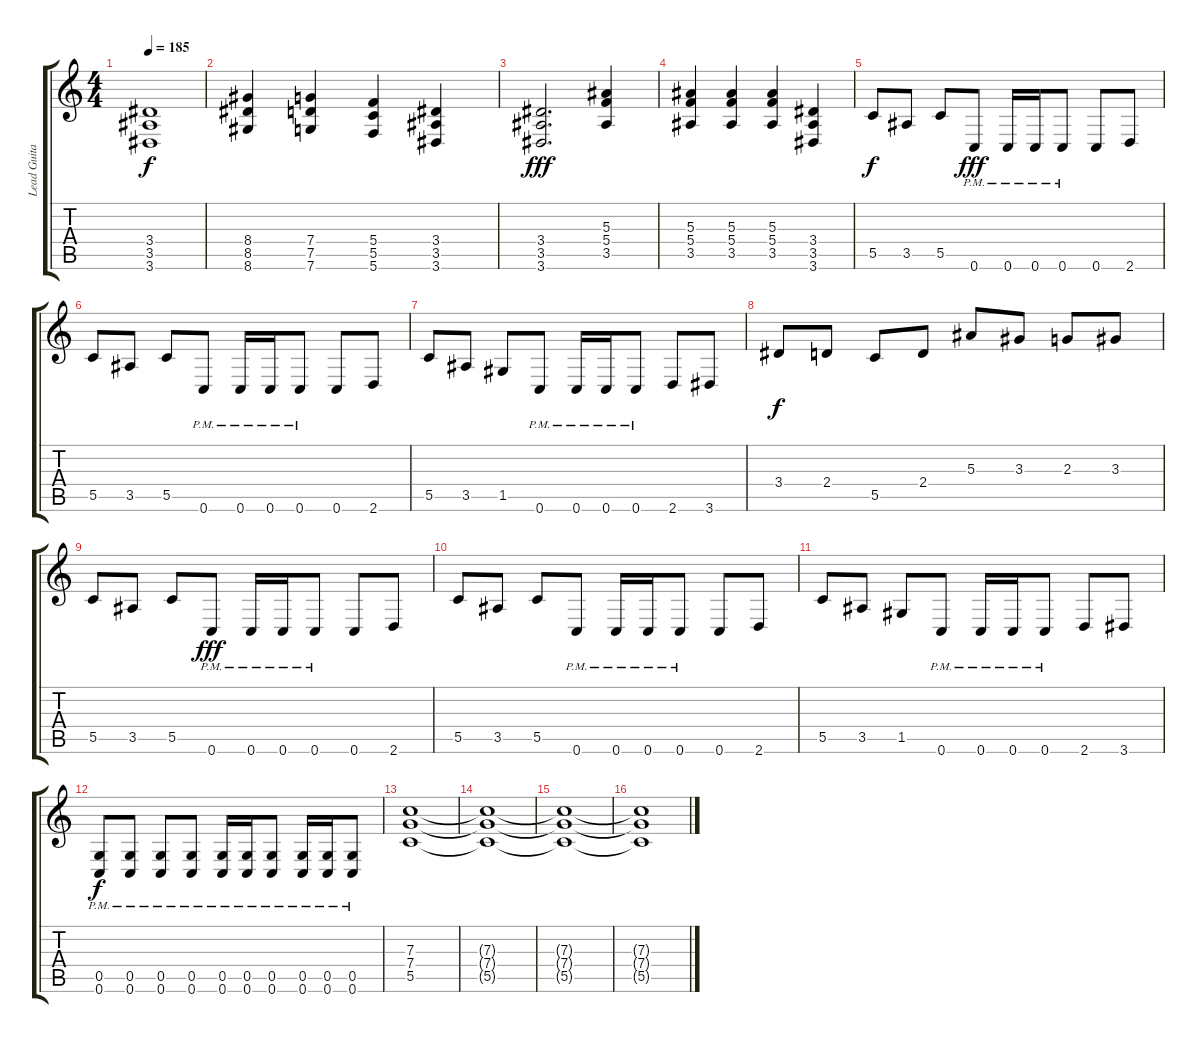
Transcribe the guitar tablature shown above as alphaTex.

\track ("Lead Guitar (Roger Sjunnesson)" "Lead Guita") {instrument distortionguitar}
\staff {score tabs}
\tuning (D4 A3 F3 C3 G2 C2) {hide}
\ts (4 4)
\tempo 185
\clef g2
\ks c
(3.4 3.5 3.6).1{dy f} |
(8.4 8.5 8.6).4 (7.4 7.5 7.6).4 (5.4 5.5 5.6).4 (3.4 3.5 3.6).4 |
(3.4 3.5 3.6).2{d dy fff} (5.3 5.4 3.5).4 |
(5.3 5.4 3.5).4 (5.3 5.4 3.5).4 (5.3 5.4 3.5).4 (3.4 3.5 3.6).4 |
5.5.8{dy f} 3.5.8 5.5.8 0.6{pm}.8{dy fff} 0.6{pm}.16 0.6{pm}.16 0.6{pm}.8 0.6.8 2.6.8 |
5.5.8 3.5.8 5.5.8 0.6{pm}.8 0.6{pm}.16 0.6{pm}.16 0.6{pm}.8 0.6.8 2.6.8 |
5.5.8 3.5.8 1.5.8 0.6{pm}.8 0.6{pm}.16 0.6{pm}.16 0.6{pm}.8 2.6.8 3.6.8 |
3.4.8{dy f} 2.4.8 5.5.8 2.4.8 5.3.8 3.3.8 2.3.8 3.3.8 |
5.5.8 3.5.8 5.5.8 0.6{pm}.8{dy fff} 0.6{pm}.16 0.6{pm}.16 0.6{pm}.8 0.6.8 2.6.8 |
5.5.8 3.5.8 5.5.8 0.6{pm}.8 0.6{pm}.16 0.6{pm}.16 0.6{pm}.8 0.6.8 2.6.8 |
5.5.8 3.5.8 1.5.8 0.6{pm}.8 0.6{pm}.16 0.6{pm}.16 0.6{pm}.8 2.6.8 3.6.8 |
(0.5{pm} 0.6{pm}).8{dy f} (0.5{pm} 0.6{pm}).8 (0.5{pm} 0.6{pm}).8 (0.5{pm} 0.6{pm}).8 (0.5{pm} 0.6{pm}).16 (0.5{pm} 0.6{pm}).16 (0.5{pm} 0.6{pm}).8 (0.5{pm} 0.6{pm}).16 (0.5{pm} 0.6{pm}).16 (0.5{pm} 0.6{pm}).8 |
(7.3 7.4 5.5).1 |
(7.3{t} 7.4{t} 5.5{t}).1 |
(7.3{t} 7.4{t} 5.5{t}).1 |
(7.3{t} 7.4{t} 5.5{t}).1
